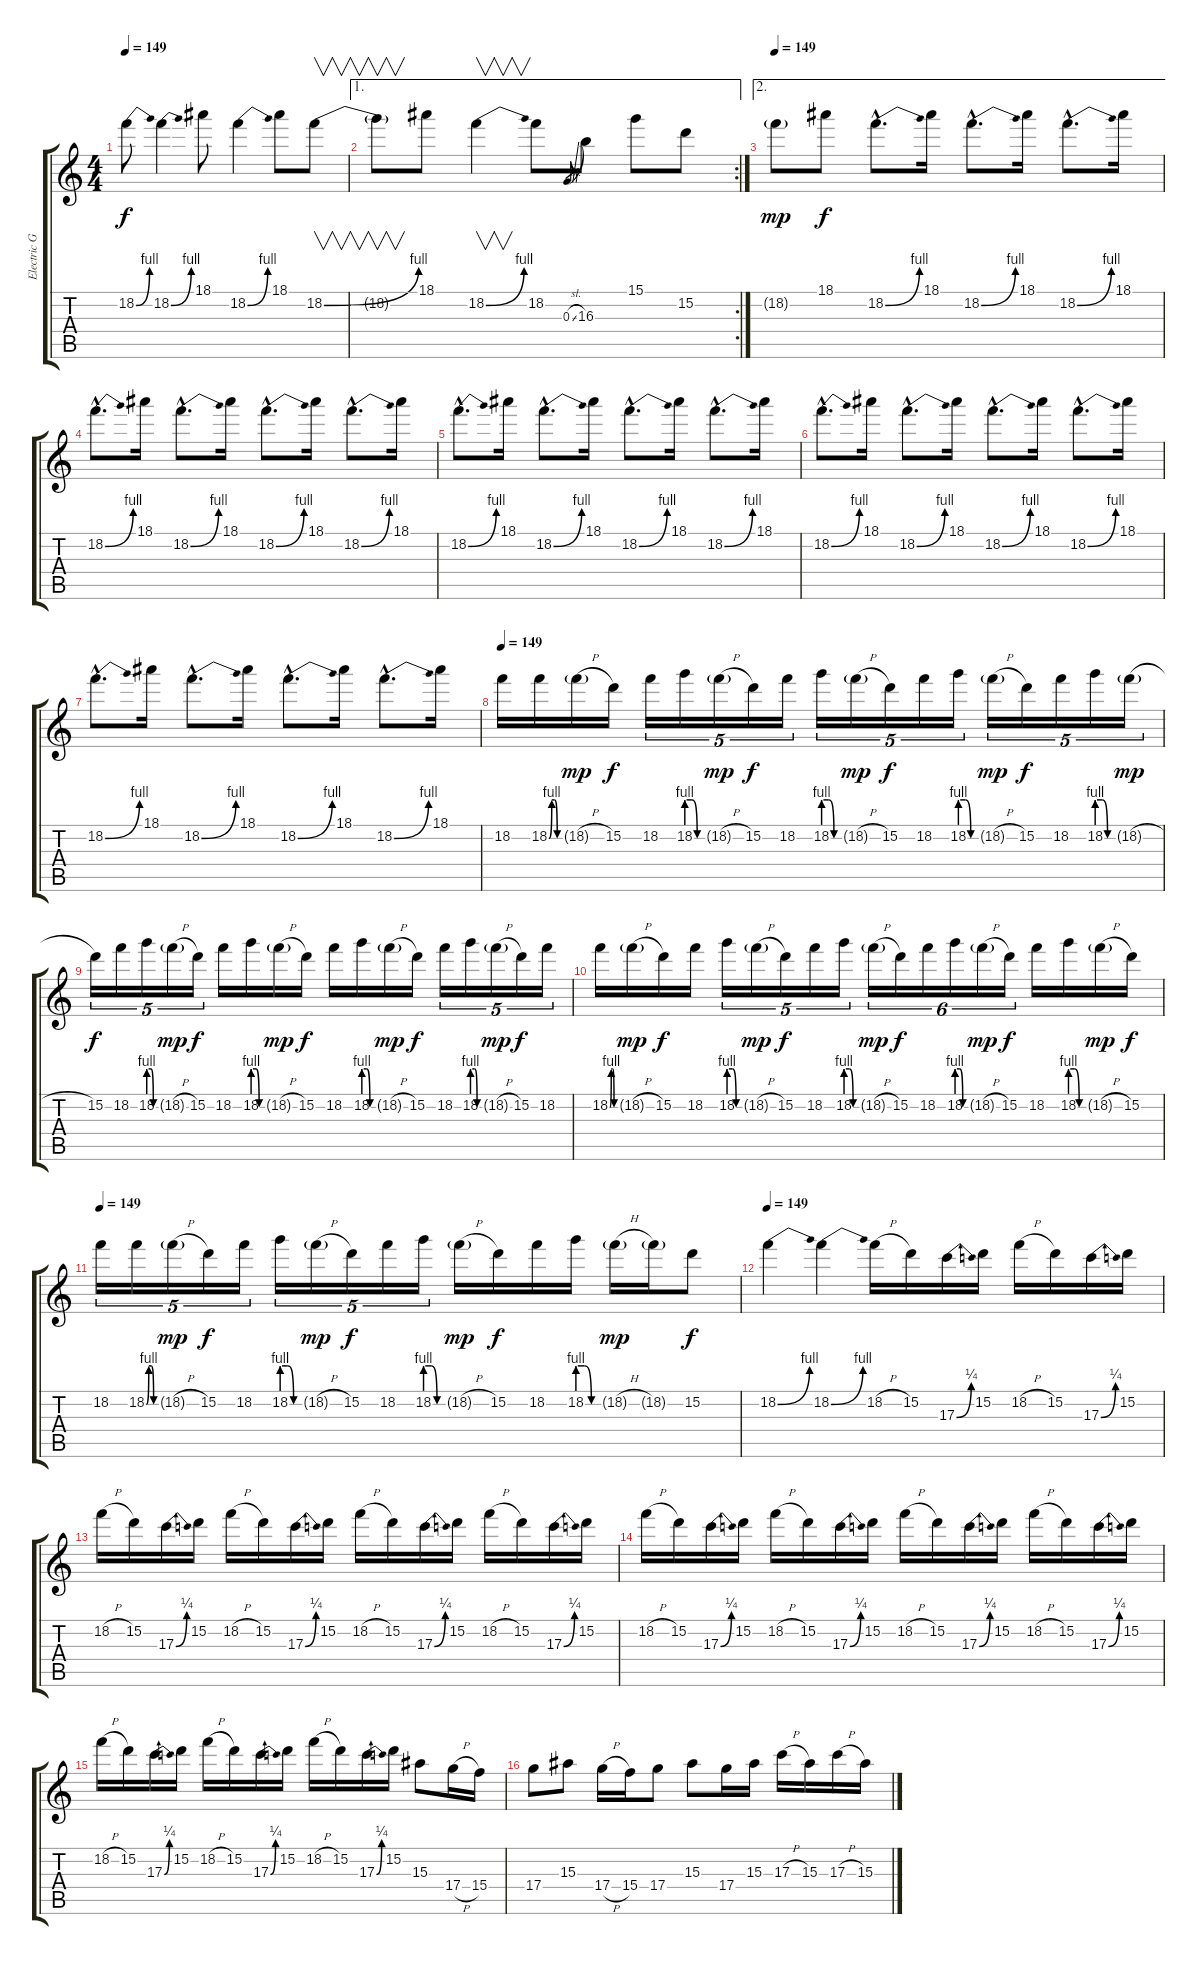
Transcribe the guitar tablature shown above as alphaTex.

\track ("Electric Guitar 5" "Electric G") {instrument distortionguitar}
\staff {score tabs}
\tuning (E4 B3 G3 D3 A2 E2) {hide}
\ts (4 4)
\tempo 149
\clef g2
\ks c
18.2{be (bend 0 0 60 4)}.8{dy f} 18.2{be (bend 0 0 60 4)}.4 18.1.8 18.2{be (bend 0 0 60 4)}.4 18.1.8 18.2{be (bend 0 0 60 4)}.8{v} |
\ae 1
\rc 2
18.2{t}.8{v} 18.1.8 18.2{be (bend 0 0 60 4)}.4{v} 18.2.8 0.3{sl}.8{gr} 16.3.8 15.1.8 15.2.8 |
\ae 2
\tempo 149
18.2{g}.8{dy mp} 18.1.8{dy f} 18.2{be (bend 0 0 60 4) hac}.8{d} 18.1.16 18.2{be (bend 0 0 60 4) hac}.8{d} 18.1.16 18.2{be (bend 0 0 60 4) hac}.8{d} 18.1.16 |
18.2{be (bend 0 0 60 4) hac}.8{d} 18.1.16 18.2{be (bend 0 0 60 4) hac}.8{d} 18.1.16 18.2{be (bend 0 0 60 4) hac}.8{d} 18.1.16 18.2{be (bend 0 0 60 4) hac}.8{d} 18.1.16 |
18.2{be (bend 0 0 60 4) hac}.8{d} 18.1.16 18.2{be (bend 0 0 60 4) hac}.8{d} 18.1.16 18.2{be (bend 0 0 60 4) hac}.8{d} 18.1.16 18.2{be (bend 0 0 60 4) hac}.8{d} 18.1.16 |
18.2{be (bend 0 0 60 4) hac}.8{d} 18.1.16 18.2{be (bend 0 0 60 4) hac}.8{d} 18.1.16 18.2{be (bend 0 0 60 4) hac}.8{d} 18.1.16 18.2{be (bend 0 0 60 4) hac}.8{d} 18.1.16 |
18.2{be (bend 0 0 60 4) hac}.8{d} 18.1.16 18.2{be (bend 0 0 60 4) hac}.8{d} 18.1.16 18.2{be (bend 0 0 60 4) hac}.8{d} 18.1.16 18.2{be (bend 0 0 60 4) hac}.8{d} 18.1.16 |
\tempo 149
18.2.16 18.2{be (custom 0 0 15 4 30 4 45 0 60 0)}.16 18.2{h g}.16{dy mp} 15.2.16{dy f} 18.2.16{tu (5 4)} 18.2{be (custom 0 4 20 4 40 0 60 0)}.16{tu (5 4)} 18.2{h g}.16{tu (5 4) dy mp} 15.2.16{tu (5 4) dy f} 18.2.16{tu (5 4)} 18.2{be (custom 0 4 20 4 40 0 60 0)}.16{tu (5 4)} 18.2{h g}.16{tu (5 4) dy mp} 15.2.16{tu (5 4) dy f} 18.2.16{tu (5 4)} 18.2{be (custom 0 4 20 4 40 0 60 0)}.16{tu (5 4)} 18.2{h g}.16{tu (5 4) dy mp} 15.2.16{tu (5 4) dy f} 18.2.16{tu (5 4)} 18.2{be (custom 0 4 20 4 40 0 60 0)}.16{tu (5 4)} 18.2{h g}.16{tu (5 4) dy mp} |
15.2.16{tu (5 4) dy f} 18.2.16{tu (5 4)} 18.2{be (custom 0 4 20 4 40 0 60 0)}.16{tu (5 4)} 18.2{h g}.16{tu (5 4) dy mp} 15.2.16{tu (5 4) dy f} 18.2.16 18.2{be (custom 0 4 20 4 40 0 60 0)}.16 18.2{h g}.16{dy mp} 15.2.16{dy f} 18.2.16 18.2{be (custom 0 4 20 4 40 0 60 0)}.16 18.2{h g}.16{dy mp} 15.2.16{dy f} 18.2.16{tu (5 4)} 18.2{be (custom 0 4 20 4 40 0 60 0)}.16{tu (5 4)} 18.2{h g}.16{tu (5 4) dy mp} 15.2.16{tu (5 4) dy f} 18.2.16{tu (5 4)} |
18.2{be (custom 0 0 15 4 30 4 45 0 60 0)}.16 18.2{h g}.16{dy mp} 15.2.16{dy f} 18.2.16 18.2{be (custom 0 4 20 4 40 0 60 0)}.16{tu (5 4)} 18.2{h g}.16{tu (5 4) dy mp} 15.2.16{tu (5 4) dy f} 18.2.16{tu (5 4)} 18.2{be (custom 0 4 20 4 40 0 60 0)}.16{tu (5 4)} 18.2{h g}.16{tu (6 4) dy mp} 15.2.16{tu (6 4) dy f} 18.2.16{tu (6 4)} 18.2{be (custom 0 4 20 4 40 0 60 0)}.16{tu (6 4)} 18.2{h g}.16{tu (6 4) dy mp} 15.2.16{tu (6 4) dy f} 18.2.16 18.2{be (custom 0 4 20 4 40 0 60 0)}.16 18.2{h g}.16{dy mp} 15.2.16{dy f} |
\tempo 149
18.2.16{tu (5 4)} 18.2{be (custom 0 0 15 4 30 4 45 0 60 0)}.16{tu (5 4)} 18.2{h g}.16{tu (5 4) dy mp} 15.2.16{tu (5 4) dy f} 18.2.16{tu (5 4)} 18.2{be (custom 0 4 20 4 40 0 60 0)}.16{tu (5 4)} 18.2{h g}.16{tu (5 4) dy mp} 15.2.16{tu (5 4) dy f} 18.2.16{tu (5 4)} 18.2{be (custom 0 4 20 4 40 0 60 0)}.16{tu (5 4)} 18.2{h g}.16{dy mp} 15.2.16{dy f} 18.2.16 18.2{be (custom 0 4 20 4 40 0 60 0)}.16 18.2{h g}.16{dy mp} 18.2{g}.16 15.2.8{dy f} |
\tempo 149
18.2{be (bend 0 0 60 4)}.4 18.2{be (bend 0 0 60 4)}.4 18.2{h}.16 15.2.16 17.3{be (bend 0 0 60 1)}.16 15.2.16 18.2{h}.16 15.2.16 17.3{be (bend 0 0 60 1)}.16 15.2.16 |
18.2{h}.16 15.2.16 17.3{be (bend 0 0 60 1)}.16 15.2.16 18.2{h}.16 15.2.16 17.3{be (bend 0 0 60 1)}.16 15.2.16 18.2{h}.16 15.2.16 17.3{be (bend 0 0 60 1)}.16 15.2.16 18.2{h}.16 15.2.16 17.3{be (bend 0 0 60 1)}.16 15.2.16 |
18.2{h}.16 15.2.16 17.3{be (bend 0 0 60 1)}.16 15.2.16 18.2{h}.16 15.2.16 17.3{be (bend 0 0 60 1)}.16 15.2.16 18.2{h}.16 15.2.16 17.3{be (bend 0 0 60 1)}.16 15.2.16 18.2{h}.16 15.2.16 17.3{be (bend 0 0 60 1)}.16 15.2.16 |
18.2{h}.16 15.2.16 17.3{be (bend 0 0 60 1)}.16 15.2.16 18.2{h}.16 15.2.16 17.3{be (bend 0 0 60 1)}.16 15.2.16 18.2{h}.16 15.2.16 17.3{be (bend 0 0 60 1)}.16 15.2.16 15.3.8 17.4{h}.16 15.4.16 |
17.4.8 15.3.8 17.4{h}.16 15.4.16 17.4.8 15.3.8 17.4.16 15.3.16 17.3{h}.16 15.3.16 17.3{h}.16 15.3.16
